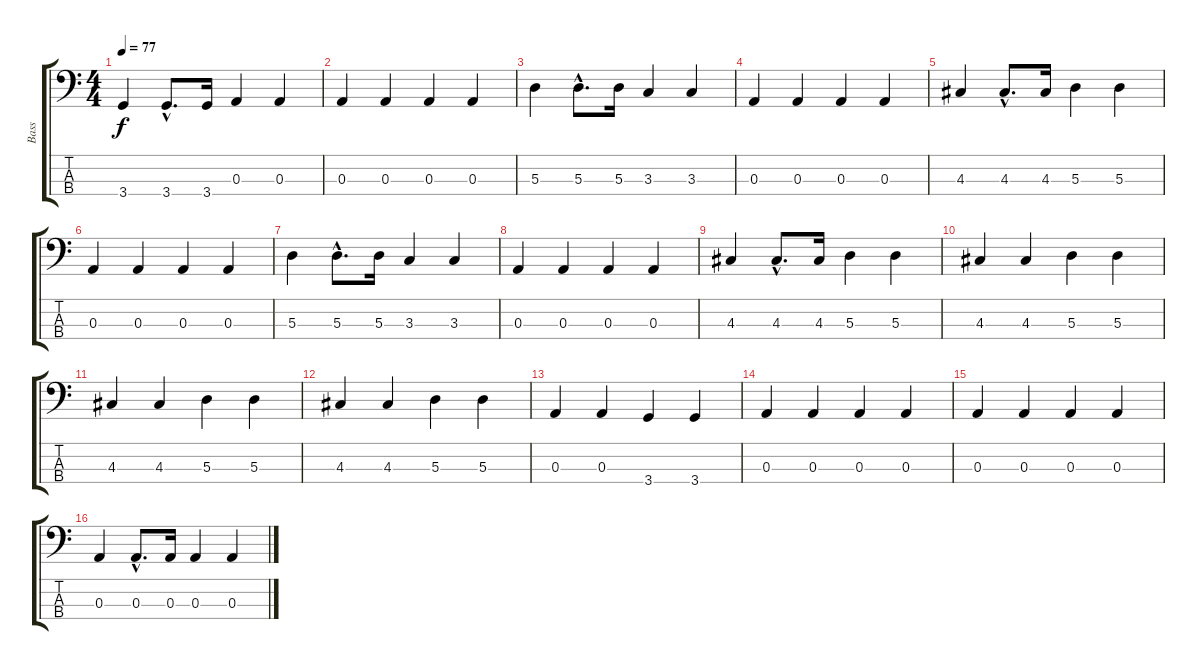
\track ("Bass" "Bass") {instrument acousticbass}
\staff {score tabs}
\tuning (G2 D2 A1 E1) {hide}
\ts (4 4)
\tempo 77
\clef f4
\ks c
3.4.4{dy f} 3.4{hac}.8{d} 3.4.16 0.3.4 0.3.4 |
0.3.4 0.3.4 0.3.4 0.3.4 |
5.3.4 5.3{hac}.8{d} 5.3.16 3.3.4 3.3.4 |
0.3.4 0.3.4 0.3.4 0.3.4 |
4.3.4 4.3{hac}.8{d} 4.3.16 5.3.4 5.3.4 |
0.3.4 0.3.4 0.3.4 0.3.4 |
5.3.4 5.3{hac}.8{d} 5.3.16 3.3.4 3.3.4 |
0.3.4 0.3.4 0.3.4 0.3.4 |
4.3.4 4.3{hac}.8{d} 4.3.16 5.3.4 5.3.4 |
4.3.4 4.3.4 5.3.4 5.3.4 |
4.3.4 4.3.4 5.3.4 5.3.4 |
4.3.4 4.3.4 5.3.4 5.3.4 |
0.3.4 0.3.4 3.4.4 3.4.4 |
0.3.4 0.3.4 0.3.4 0.3.4 |
0.3.4 0.3.4 0.3.4 0.3.4 |
0.3.4 0.3{hac}.8{d} 0.3.16 0.3.4 0.3.4
